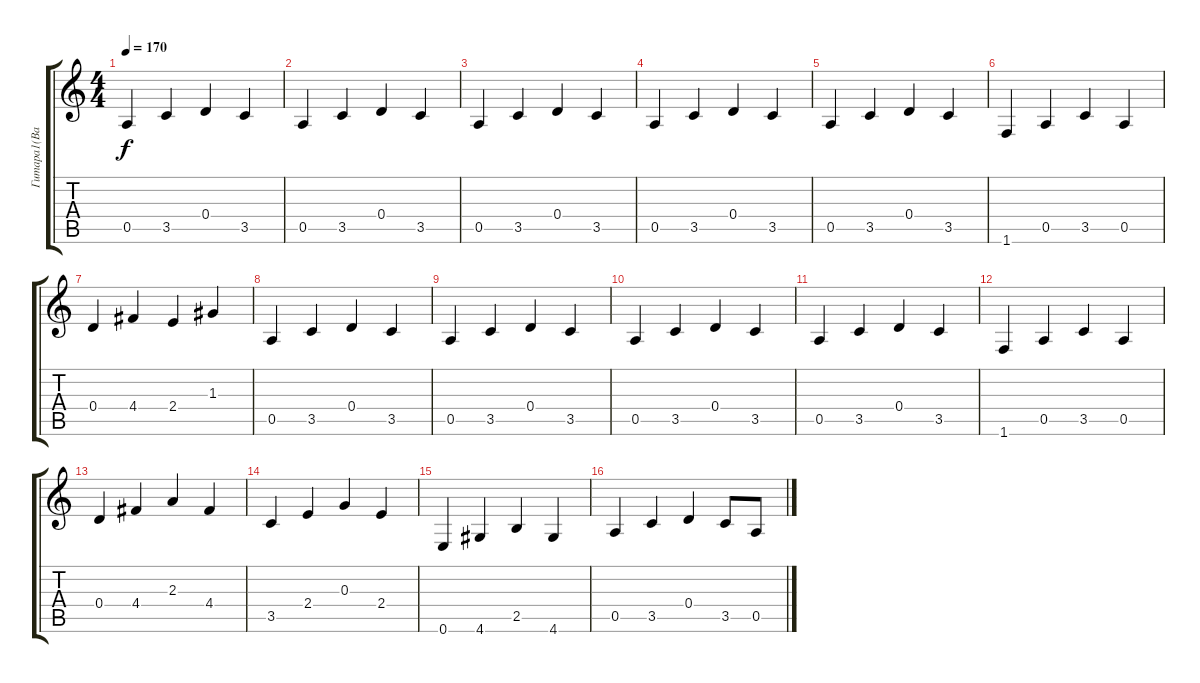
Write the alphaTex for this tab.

\track ("Гитара1(Вадим)" "Гитара1(Ва") {instrument distortionguitar}
\staff {score tabs}
\tuning (E4 B3 G3 D3 A2 E2) {hide}
\ts (4 4)
\tempo 170
\clef g2
\ks c
0.5.4{dy f} 3.5.4 0.4.4 3.5.4 |
0.5.4 3.5.4 0.4.4 3.5.4 |
0.5.4 3.5.4 0.4.4 3.5.4 |
0.5.4 3.5.4 0.4.4 3.5.4 |
0.5.4 3.5.4 0.4.4 3.5.4 |
1.6.4 0.5.4 3.5.4 0.5.4 |
0.4.4 4.4.4 2.4.4 1.3.4 |
0.5.4 3.5.4 0.4.4 3.5.4 |
0.5.4 3.5.4 0.4.4 3.5.4 |
0.5.4 3.5.4 0.4.4 3.5.4 |
0.5.4 3.5.4 0.4.4 3.5.4 |
1.6.4 0.5.4 3.5.4 0.5.4 |
0.4.4 4.4.4 2.3.4 4.4.4 |
3.5.4 2.4.4 0.3.4 2.4.4 |
0.6.4 4.6.4 2.5.4 4.6.4 |
0.5.4 3.5.4 0.4.4 3.5.8 0.5.8
